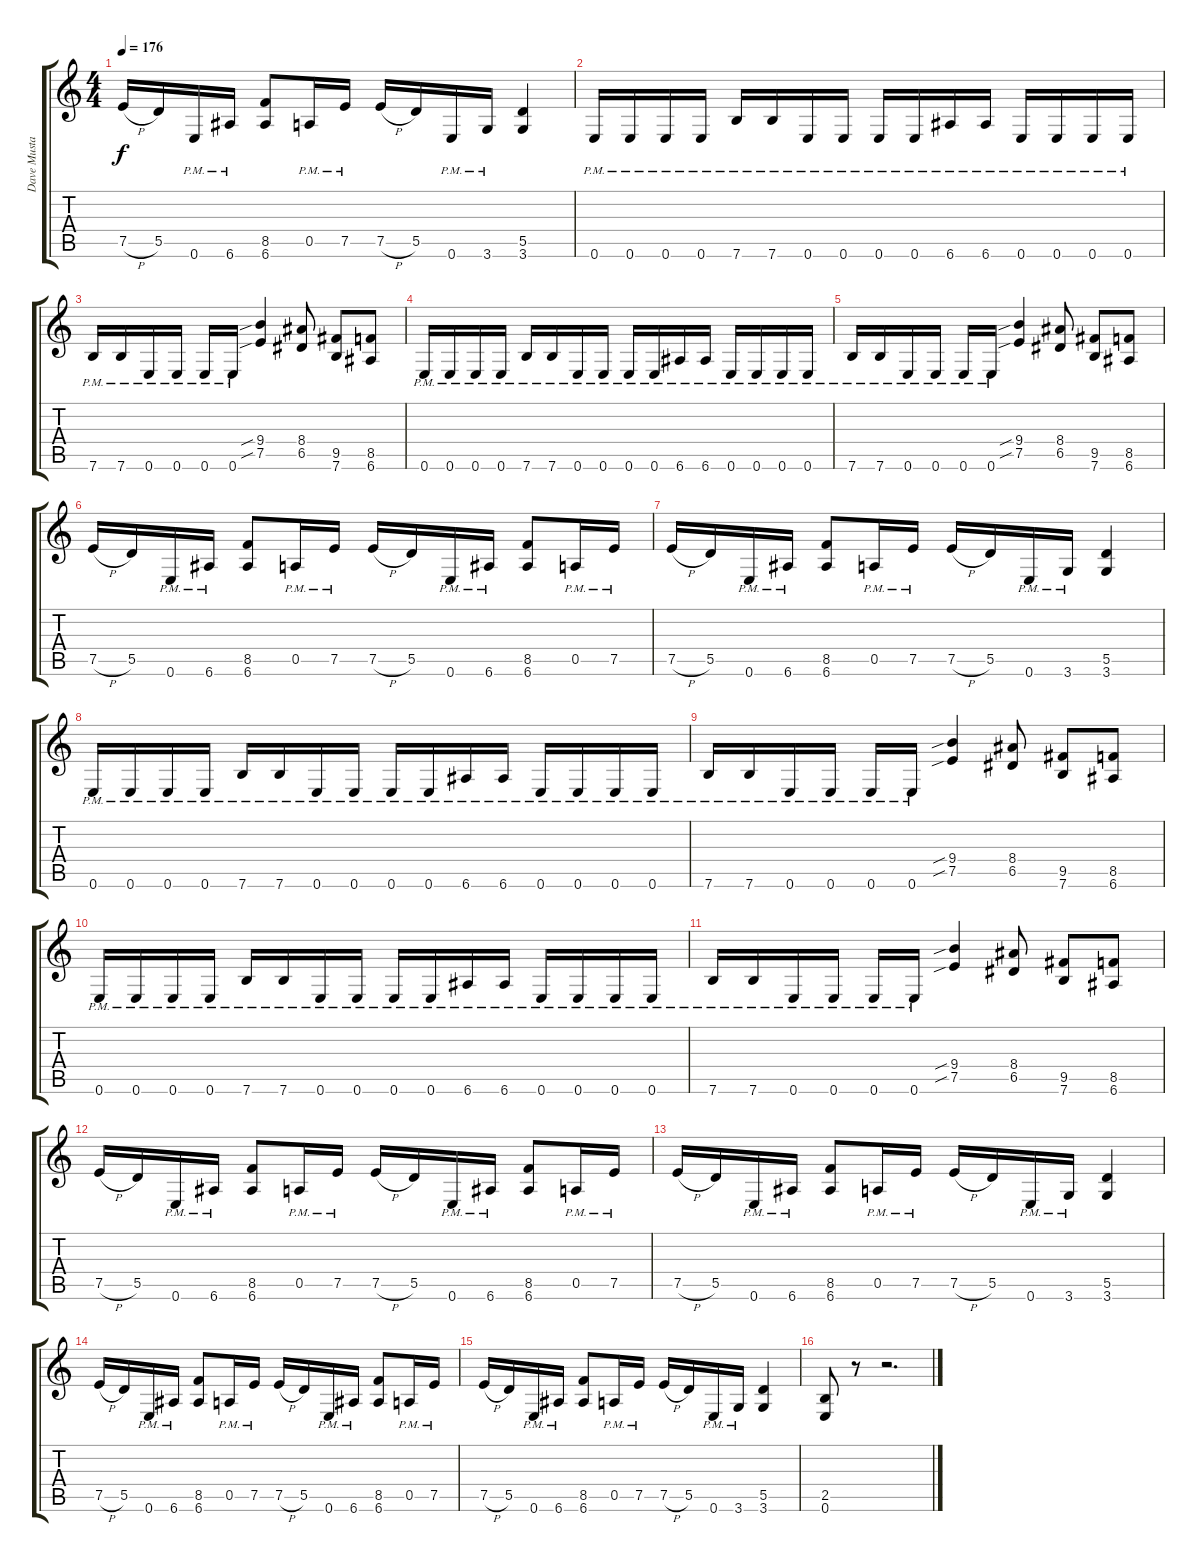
\track ("Dave Mustaine" "Dave Musta") {instrument distortionguitar}
\staff {score tabs}
\tuning (E4 B3 G3 D3 A2 E2) {hide}
\ts (4 4)
\tempo 176
\clef g2
\ks c
7.5{h}.16{dy f} 5.5.16 0.6{pm}.16 6.6{pm}.16 (8.5 6.6).8 0.5{pm}.16 7.5{pm}.16 7.5{h}.16 5.5.16 0.6{pm}.16 3.6{pm}.16 (5.5 3.6).4 |
0.6{pm}.16 0.6{pm}.16 0.6{pm}.16 0.6{pm}.16 7.6{pm}.16 7.6{pm}.16 0.6{pm}.16 0.6{pm}.16 0.6{pm}.16 0.6{pm}.16 6.6{pm}.16 6.6{pm}.16 0.6{pm}.16 0.6{pm}.16 0.6{pm}.16 0.6{pm}.16 |
7.6{pm}.16 7.6{pm}.16 0.6{pm}.16 0.6{pm}.16 0.6{pm}.16 0.6{pm}.16 (9.4{sib} 7.5{sib}).4 (8.4 6.5).8 (9.5 7.6).8 (8.5 6.6).8 |
0.6{pm}.16 0.6{pm}.16 0.6{pm}.16 0.6{pm}.16 7.6{pm}.16 7.6{pm}.16 0.6{pm}.16 0.6{pm}.16 0.6{pm}.16 0.6{pm}.16 6.6{pm}.16 6.6{pm}.16 0.6{pm}.16 0.6{pm}.16 0.6{pm}.16 0.6{pm}.16 |
7.6{pm}.16 7.6{pm}.16 0.6{pm}.16 0.6{pm}.16 0.6{pm}.16 0.6{pm}.16 (9.4{sib} 7.5{sib}).4 (8.4 6.5).8 (9.5 7.6).8 (8.5 6.6).8 |
7.5{h}.16 5.5.16 0.6{pm}.16 6.6{pm}.16 (8.5 6.6).8 0.5{pm}.16 7.5{pm}.16 7.5{h}.16 5.5.16 0.6{pm}.16 6.6{pm}.16 (8.5 6.6).8 0.5{pm}.16 7.5{pm}.16 |
7.5{h}.16 5.5.16 0.6{pm}.16 6.6{pm}.16 (8.5 6.6).8 0.5{pm}.16 7.5{pm}.16 7.5{h}.16 5.5.16 0.6{pm}.16 3.6{pm}.16 (5.5 3.6).4 |
0.6{pm}.16 0.6{pm}.16 0.6{pm}.16 0.6{pm}.16 7.6{pm}.16 7.6{pm}.16 0.6{pm}.16 0.6{pm}.16 0.6{pm}.16 0.6{pm}.16 6.6{pm}.16 6.6{pm}.16 0.6{pm}.16 0.6{pm}.16 0.6{pm}.16 0.6{pm}.16 |
7.6{pm}.16 7.6{pm}.16 0.6{pm}.16 0.6{pm}.16 0.6{pm}.16 0.6{pm}.16 (9.4{sib} 7.5{sib}).4 (8.4 6.5).8 (9.5 7.6).8 (8.5 6.6).8 |
0.6{pm}.16 0.6{pm}.16 0.6{pm}.16 0.6{pm}.16 7.6{pm}.16 7.6{pm}.16 0.6{pm}.16 0.6{pm}.16 0.6{pm}.16 0.6{pm}.16 6.6{pm}.16 6.6{pm}.16 0.6{pm}.16 0.6{pm}.16 0.6{pm}.16 0.6{pm}.16 |
7.6{pm}.16 7.6{pm}.16 0.6{pm}.16 0.6{pm}.16 0.6{pm}.16 0.6{pm}.16 (9.4{sib} 7.5{sib}).4 (8.4 6.5).8 (9.5 7.6).8 (8.5 6.6).8 |
7.5{h}.16 5.5.16 0.6{pm}.16 6.6{pm}.16 (8.5 6.6).8 0.5{pm}.16 7.5{pm}.16 7.5{h}.16 5.5.16 0.6{pm}.16 6.6{pm}.16 (8.5 6.6).8 0.5{pm}.16 7.5{pm}.16 |
7.5{h}.16 5.5.16 0.6{pm}.16 6.6{pm}.16 (8.5 6.6).8 0.5{pm}.16 7.5{pm}.16 7.5{h}.16 5.5.16 0.6{pm}.16 3.6{pm}.16 (5.5 3.6).4 |
7.5{h}.16 5.5.16 0.6{pm}.16 6.6{pm}.16 (8.5 6.6).8 0.5{pm}.16 7.5{pm}.16 7.5{h}.16 5.5.16 0.6{pm}.16 6.6{pm}.16 (8.5 6.6).8 0.5{pm}.16 7.5{pm}.16 |
7.5{h}.16 5.5.16 0.6{pm}.16 6.6{pm}.16 (8.5 6.6).8 0.5{pm}.16 7.5{pm}.16 7.5{h}.16 5.5.16 0.6{pm}.16 3.6{pm}.16 (5.5 3.6).4 |
(2.5 0.6).8 r.8 r.2{d}
